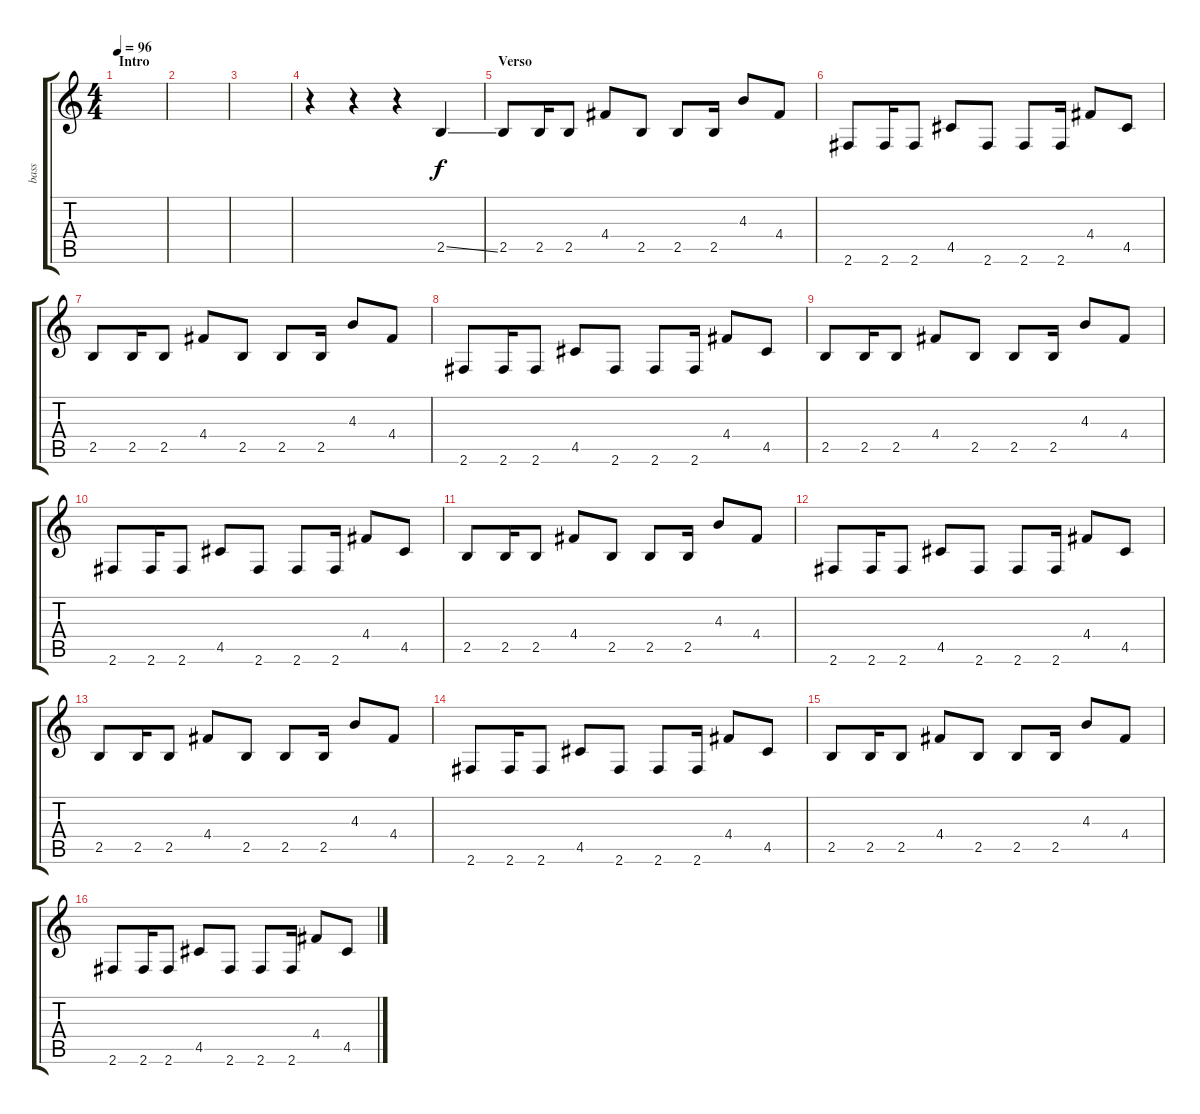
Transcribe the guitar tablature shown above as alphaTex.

\track ("bass" "bass") {instrument electricbassfinger}
\staff {score tabs}
\tuning (E4 B3 G3 D3 A2 E2) {hide}
\ts (4 4)
\section ("" "Intro")
\tempo 96
\clef g2
\ks c
|
|
|
r.4 r.4 r.4 2.5{ss}.4 |
\section ("" "Verso")
2.5.8 2.5.16 2.5.8 4.4.8 2.5.8 2.5.8 2.5.16 4.3.8 4.4.8 |
2.6.8 2.6.16 2.6.8 4.5.8 2.6.8 2.6.8 2.6.16 4.4.8 4.5.8 |
2.5.8 2.5.16 2.5.8 4.4.8 2.5.8 2.5.8 2.5.16 4.3.8 4.4.8 |
2.6.8 2.6.16 2.6.8 4.5.8 2.6.8 2.6.8 2.6.16 4.4.8 4.5.8 |
2.5.8 2.5.16 2.5.8 4.4.8 2.5.8 2.5.8 2.5.16 4.3.8 4.4.8 |
2.6.8 2.6.16 2.6.8 4.5.8 2.6.8 2.6.8 2.6.16 4.4.8 4.5.8 |
2.5.8 2.5.16 2.5.8 4.4.8 2.5.8 2.5.8 2.5.16 4.3.8 4.4.8 |
2.6.8 2.6.16 2.6.8 4.5.8 2.6.8 2.6.8 2.6.16 4.4.8 4.5.8 |
2.5.8 2.5.16 2.5.8 4.4.8 2.5.8 2.5.8 2.5.16 4.3.8 4.4.8 |
2.6.8 2.6.16 2.6.8 4.5.8 2.6.8 2.6.8 2.6.16 4.4.8 4.5.8 |
2.5.8 2.5.16 2.5.8 4.4.8 2.5.8 2.5.8 2.5.16 4.3.8 4.4.8 |
2.6.8 2.6.16 2.6.8 4.5.8 2.6.8 2.6.8 2.6.16 4.4.8 4.5.8
